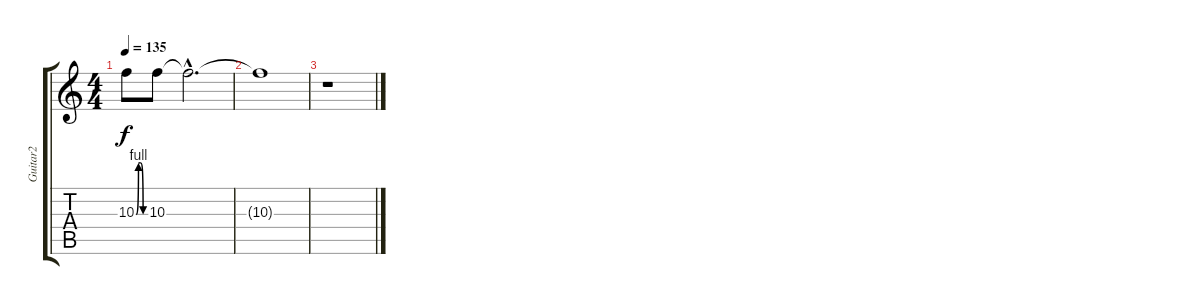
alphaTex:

\track ("Guitar2" "Guitar2") {instrument overdrivenguitar}
\staff {score tabs}
\tuning (E4 B3 G3 D3 A2 E2) {hide}
\ts (4 4)
\tempo 135
\clef g2
\ks c
10.3{be (custom 0 0 15 4 30 4 45 0 60 0)}.8{dy f} 10.3.8 10.3{hac t}.2{d} |
10.3{t}.1 |
r.1
